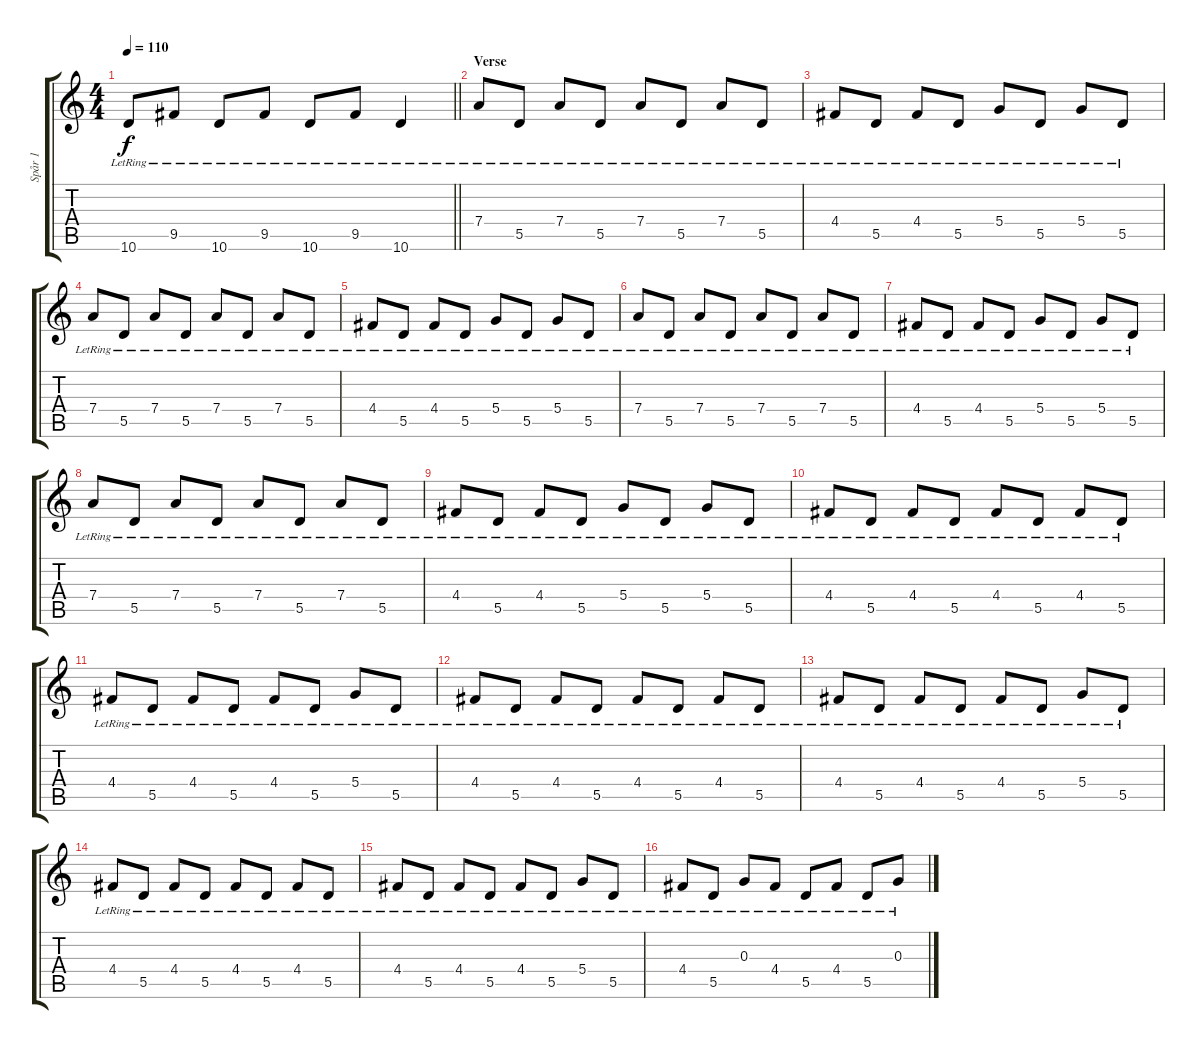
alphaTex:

\track ("Spår 1" "Spår 1") {instrument electricguitarjazz}
\staff {score tabs}
\tuning (E4 B3 G3 D3 A2 E2) {hide}
\ts (4 4)
\tempo 110
\clef g2
\barLineRight lightlight
\ks c
10.6{lr}.8{dy f} 9.5{lr}.8 10.6{lr}.8 9.5{lr}.8 10.6{lr}.8 9.5{lr}.8 10.6{lr}.4 |
\section ("" "Verse")
7.4{lr}.8 5.5{lr}.8 7.4{lr}.8 5.5{lr}.8 7.4{lr}.8 5.5{lr}.8 7.4{lr}.8 5.5{lr}.8 |
4.4{lr}.8 5.5{lr}.8 4.4{lr}.8 5.5{lr}.8 5.4{lr}.8 5.5{lr}.8 5.4{lr}.8 5.5{lr}.8 |
7.4{lr}.8 5.5{lr}.8 7.4{lr}.8 5.5{lr}.8 7.4{lr}.8 5.5{lr}.8 7.4{lr}.8 5.5{lr}.8 |
4.4{lr}.8 5.5{lr}.8 4.4{lr}.8 5.5{lr}.8 5.4{lr}.8 5.5{lr}.8 5.4{lr}.8 5.5{lr}.8 |
7.4{lr}.8 5.5{lr}.8 7.4{lr}.8 5.5{lr}.8 7.4{lr}.8 5.5{lr}.8 7.4{lr}.8 5.5{lr}.8 |
4.4{lr}.8 5.5{lr}.8 4.4{lr}.8 5.5{lr}.8 5.4{lr}.8 5.5{lr}.8 5.4{lr}.8 5.5{lr}.8 |
7.4{lr}.8 5.5{lr}.8 7.4{lr}.8 5.5{lr}.8 7.4{lr}.8 5.5{lr}.8 7.4{lr}.8 5.5{lr}.8 |
4.4{lr}.8 5.5{lr}.8 4.4{lr}.8 5.5{lr}.8 5.4{lr}.8 5.5{lr}.8 5.4{lr}.8 5.5{lr}.8 |
4.4{lr}.8 5.5{lr}.8 4.4{lr}.8 5.5{lr}.8 4.4{lr}.8 5.5{lr}.8 4.4{lr}.8 5.5{lr}.8 |
4.4{lr}.8 5.5{lr}.8 4.4{lr}.8 5.5{lr}.8 4.4{lr}.8 5.5{lr}.8 5.4{lr}.8 5.5{lr}.8 |
4.4{lr}.8 5.5{lr}.8 4.4{lr}.8 5.5{lr}.8 4.4{lr}.8 5.5{lr}.8 4.4{lr}.8 5.5{lr}.8 |
4.4{lr}.8 5.5{lr}.8 4.4{lr}.8 5.5{lr}.8 4.4{lr}.8 5.5{lr}.8 5.4{lr}.8 5.5{lr}.8 |
4.4{lr}.8 5.5{lr}.8 4.4{lr}.8 5.5{lr}.8 4.4{lr}.8 5.5{lr}.8 4.4{lr}.8 5.5{lr}.8 |
4.4{lr}.8 5.5{lr}.8 4.4{lr}.8 5.5{lr}.8 4.4{lr}.8 5.5{lr}.8 5.4{lr}.8 5.5{lr}.8 |
4.4{lr}.8 5.5{lr}.8 0.3{lr}.8 4.4{lr}.8 5.5{lr}.8 4.4{lr}.8 5.5{lr}.8 0.3{lr}.8
